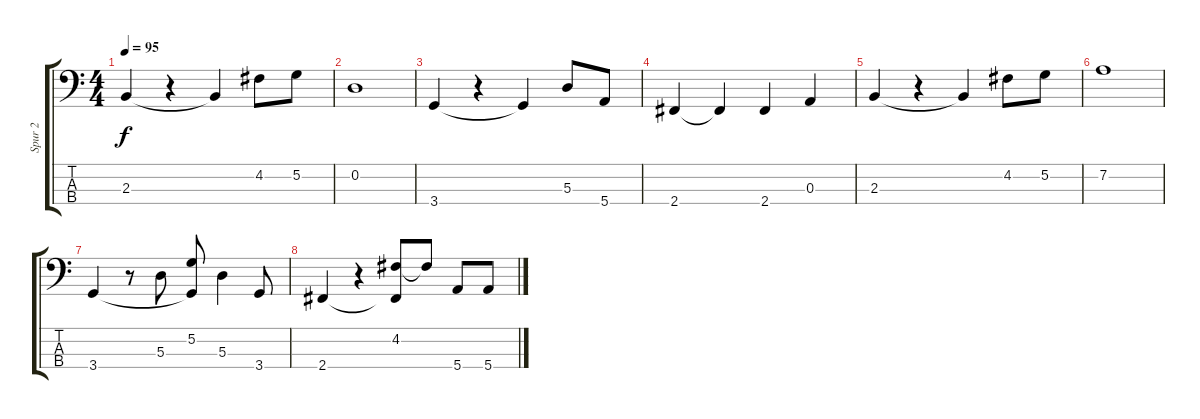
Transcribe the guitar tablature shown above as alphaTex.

\track ("Spur 2" "Spur 2") {instrument acousticbass}
\staff {score tabs}
\tuning (G2 D2 A1 E1) {hide}
\ts (4 4)
\tempo 95
\clef f4
\ks c
2.3.4{dy f} r.4 2.3{t}.4 4.2.8 5.2.8 |
0.2.1 |
3.4.4 r.4 3.4{t}.4 5.3.8 5.4.8 |
2.4.4 2.4{t}.4 2.4.4 0.3.4 |
2.3.4 r.4 2.3{t}.4 4.2.8 5.2.8 |
7.2.1 |
3.4.4 r.8 5.3.8 (5.2 3.4{t}).8 5.3.4 3.4.8 |
2.4.4 r.4 (4.2 2.4{t}).8 4.2{t}.8 5.4.8 5.4.8
